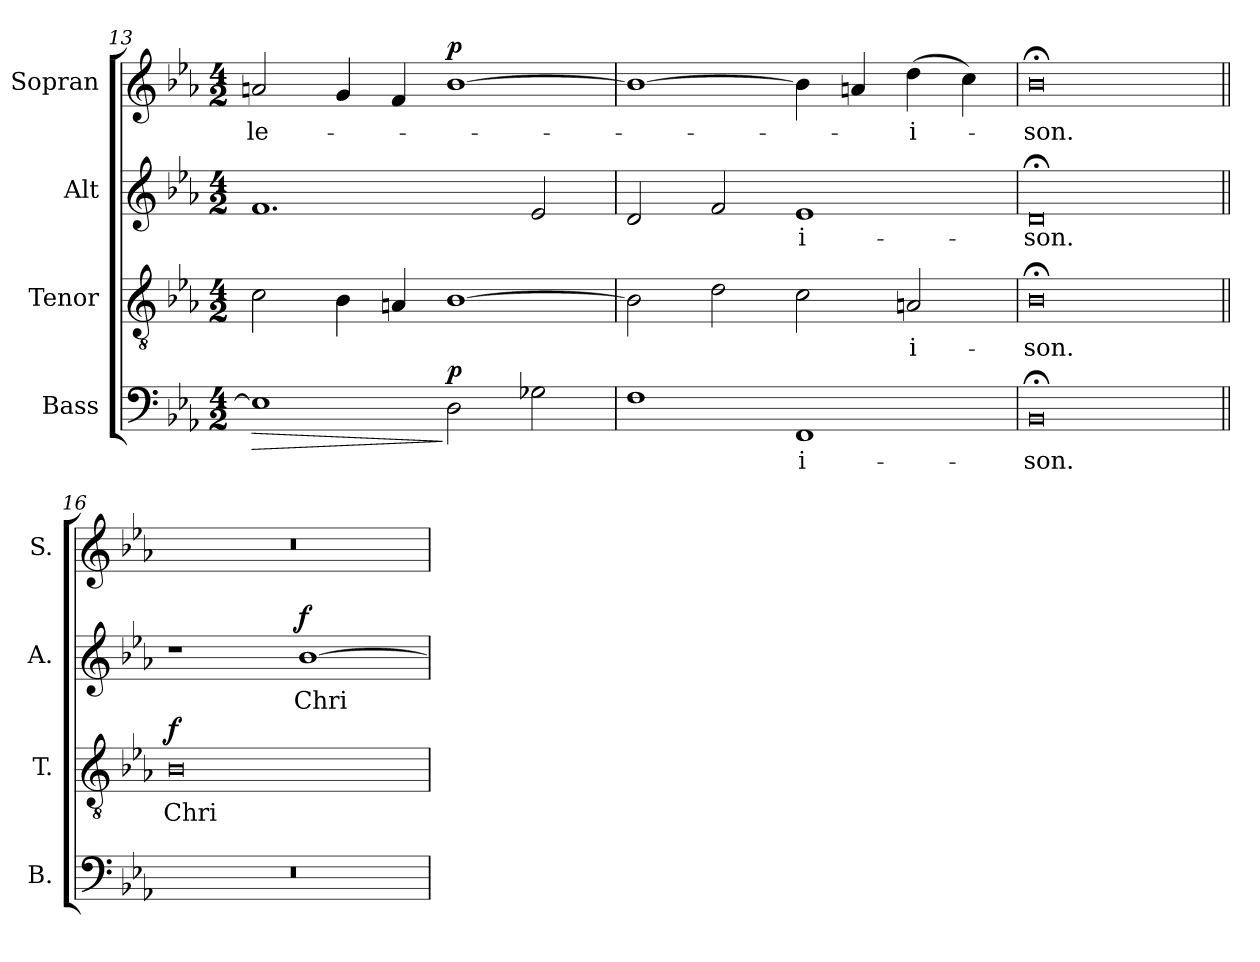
**kern	**text	**dynam	**kern	**text	**dynam	**kern	**text	**dynam	**kern	**text	**dynam
*part4	*part4	*part4	*part3	*part3	*part3	*part2	*part2	*part2	*part1	*part1	*part1
*staff4	*staff4	*staff4	*staff3	*staff3	*staff3	*staff2	*staff2	*staff2	*staff1	*staff1	*staff1
*I"Bass	*	*	*I"Tenor	*	*	*I"Alt	*	*	*I"Sopran	*	*
*I'B.	*	*	*I'T.	*	*	*I'A.	*	*	*I'S.	*	*
!!LO:PB:g=z
*clefF4	*	*	*clefGv2	*	*	*clefG2	*	*	*clefG2	*	*
*k[b-e-a-]	*	*	*k[b-e-a-]	*	*	*k[b-e-a-]	*	*	*k[b-e-a-]	*	*
*E-:	*	*	*E-:	*	*	*E-:	*	*	*E-:	*	*
*M4/2	*	*	*M4/2	*	*	*M4/2	*	*	*M4/2	*	*
=13	=13	=13	=13	=13	=13	=13	=13	=13	=13	=13	=13
!	!	!LO:HP:b	!	!	!	!	!	!	!	!LO:LY:b	!
1E-]	.	>	2c\	.	.	1.f	.	.	2an/	-le-	.
.	.	.	4B-\	.	.	.	.	.	4g/	.	.
.	.	.	4An/	.	.	.	.	.	4f/	.	.
!	!	!LO:DY:n=1:a	!	!	!	!	!	!	!	!	!LO:DY:a
2D\	.	] p	[1B-	.	.	.	.	.	[1b-	.	p
2G-X\	.	.	.	.	.	2e-/	.	.	.	.	.
=14	=14	=14	=14	=14	=14	=14	=14	=14	=14	=14	=14
1F	.	.	2B-\]	.	.	2d/	.	.	1b-_	.	.
.	.	.	2d\	.	.	2f/	.	.	.	.	.
!	!LO:LY:b	!	!	!	!	!	!LO:LY:b	!	!	!	!
1FF	-i-	.	2c\	.	.	1e-	-i-	.	4b-\]	.	.
.	.	.	.	.	.	.	.	.	4an/	.	.
!	!	!	!	!LO:LY:b	!	!	!	!	!	!LO:LY:b	!
.	.	.	2An/	-i-	.	.	.	.	(>4dd\	-i-	.
.	.	.	.	.	.	.	.	.	4cc\)	.	.
=15	=15	=15	=15	=15	=15	=15	=15	=15	=15	=15	=15
!	!LO:LY:b	!	!	!LO:LY:b	!	!	!LO:LY:b	!	!	!LO:LY:b	!
0BB-;<	-son.	.	0B-;<	-son.	.	0d;<	-son.	.	0b-;<	-son.	.
!!LO:LB:g=z
=16||	=16||	=16||	=16||	=16||	=16||	=16||	=16||	=16||	=16||	=16||	=16||
!	!	!	!	!LO:LY:b	!LO:DY:a	!	!	!	!	!	!
0r	.	.	0B-	Chri-	f	1r	.	.	0r	.	.
!	!	!	!	!	!	!	!LO:LY:b	!LO:DY:a	!	!	!
.	.	.	.	.	.	[1b-	Chri-	f	.	.	.
=	=	=	=	=	=	=	=	=	=	=	=
*-	*-	*-	*-	*-	*-	*-	*-	*-	*-	*-	*-
